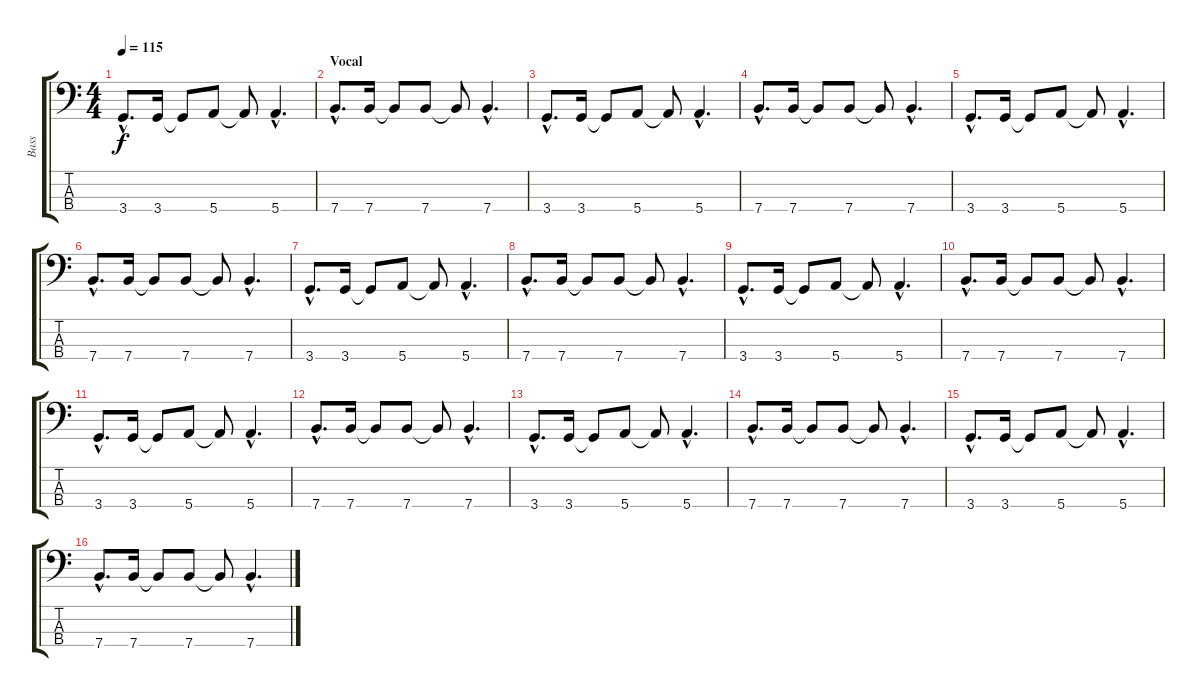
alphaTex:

\track ("Bass" "Bass") {instrument synthbass1}
\staff {score tabs}
\tuning (G2 D2 A1 E1) {hide}
\ts (4 4)
\tempo 115
\clef f4
\ks c
3.4{hac}.8{d dy f} 3.4.16 3.4{t}.8 5.4.8 5.4{t}.8 5.4{hac}.4{d} |
\section ("" "Vocal")
7.4{hac}.8{d} 7.4.16 7.4{t}.8 7.4.8 7.4{t}.8 7.4{hac}.4{d} |
3.4{hac}.8{d} 3.4.16 3.4{t}.8 5.4.8 5.4{t}.8 5.4{hac}.4{d} |
7.4{hac}.8{d} 7.4.16 7.4{t}.8 7.4.8 7.4{t}.8 7.4{hac}.4{d} |
3.4{hac}.8{d} 3.4.16 3.4{t}.8 5.4.8 5.4{t}.8 5.4{hac}.4{d} |
7.4{hac}.8{d} 7.4.16 7.4{t}.8 7.4.8 7.4{t}.8 7.4{hac}.4{d} |
3.4{hac}.8{d} 3.4.16 3.4{t}.8 5.4.8 5.4{t}.8 5.4{hac}.4{d} |
7.4{hac}.8{d} 7.4.16 7.4{t}.8 7.4.8 7.4{t}.8 7.4{hac}.4{d} |
3.4{hac}.8{d} 3.4.16 3.4{t}.8 5.4.8 5.4{t}.8 5.4{hac}.4{d} |
7.4{hac}.8{d} 7.4.16 7.4{t}.8 7.4.8 7.4{t}.8 7.4{hac}.4{d} |
3.4{hac}.8{d} 3.4.16 3.4{t}.8 5.4.8 5.4{t}.8 5.4{hac}.4{d} |
7.4{hac}.8{d} 7.4.16 7.4{t}.8 7.4.8 7.4{t}.8 7.4{hac}.4{d} |
3.4{hac}.8{d} 3.4.16 3.4{t}.8 5.4.8 5.4{t}.8 5.4{hac}.4{d} |
7.4{hac}.8{d} 7.4.16 7.4{t}.8 7.4.8 7.4{t}.8 7.4{hac}.4{d} |
3.4{hac}.8{d} 3.4.16 3.4{t}.8 5.4.8 5.4{t}.8 5.4{hac}.4{d} |
7.4{hac}.8{d} 7.4.16 7.4{t}.8 7.4.8 7.4{t}.8 7.4{hac}.4{d}
